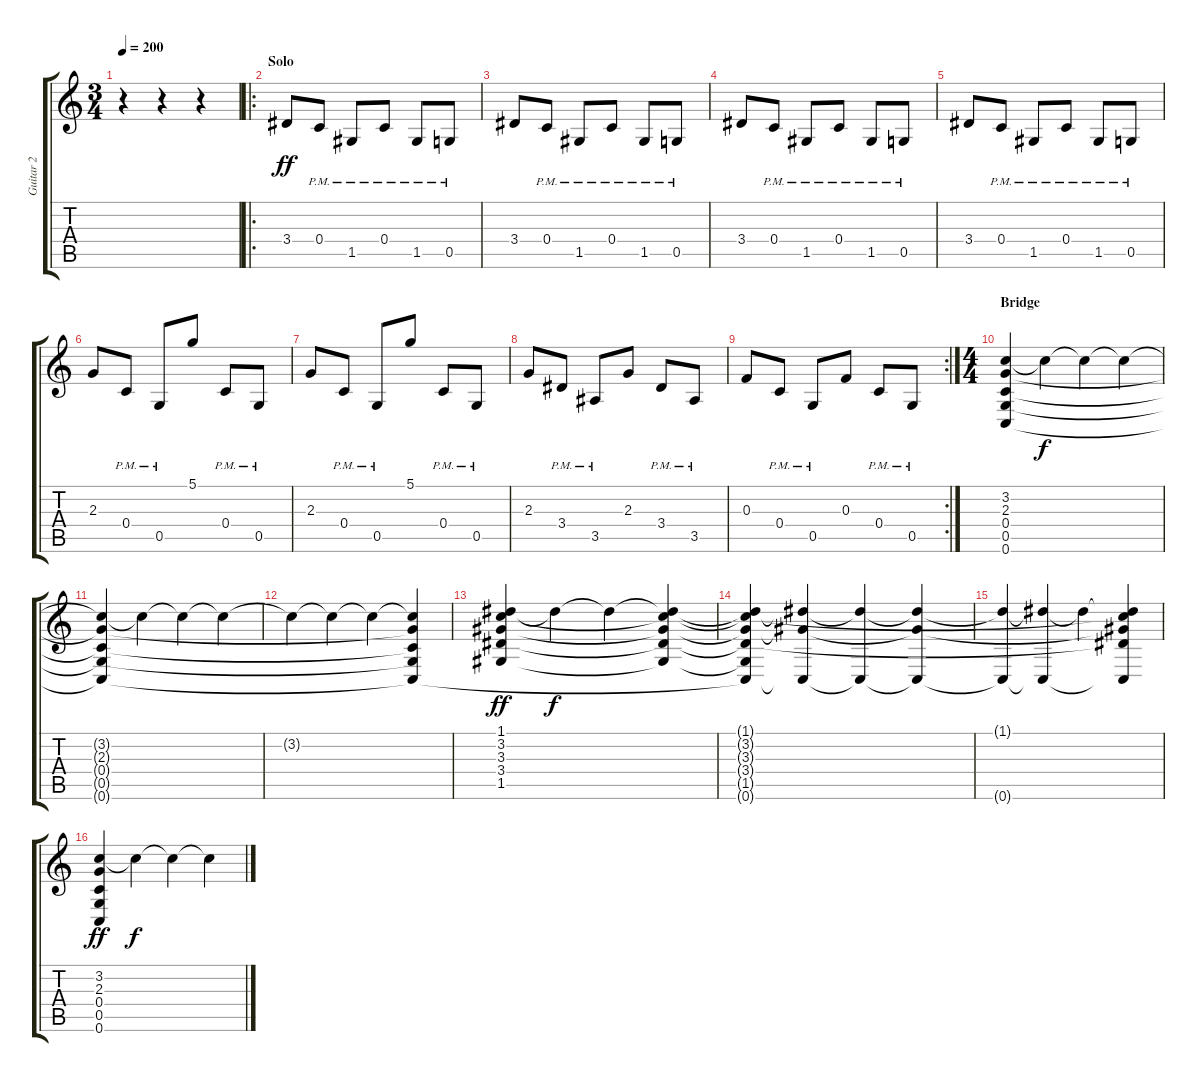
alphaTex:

\track ("Guitar 2" "Guitar 2") {instrument distortionguitar}
\staff {score tabs}
\tuning (D4 A3 F3 C3 G2 C2) {hide}
\ts (3 4)
\tempo 200
\clef g2
\ks c
r.4{dy f} r.4 r.4 |
\ro
\section ("" "Solo")
3.4.8{dy ff volume 16} 0.4{pm}.8 1.5{pm}.8 0.4{pm}.8 1.5{pm}.8 0.5{pm}.8 |
3.4.8 0.4{pm}.8 1.5{pm}.8 0.4{pm}.8 1.5{pm}.8 0.5{pm}.8 |
3.4.8 0.4{pm}.8 1.5{pm}.8 0.4{pm}.8 1.5{pm}.8 0.5{pm}.8 |
3.4.8 0.4{pm}.8 1.5{pm}.8 0.4{pm}.8 1.5{pm}.8 0.5{pm}.8 |
2.3.8 0.4{pm}.8 0.5{pm}.8 5.1.8 0.4{pm}.8 0.5{pm}.8 |
2.3.8 0.4{pm}.8 0.5{pm}.8 5.1.8 0.4{pm}.8 0.5{pm}.8 |
2.3.8 3.4{pm}.8 3.5{pm}.8 2.3.8 3.4{pm}.8 3.5{pm}.8 |
\rc 2
0.3.8 0.4{pm}.8 0.5{pm}.8 0.3.8 0.4{pm}.8 0.5{pm}.8 |
\ts (4 4)
\section ("" "Bridge")
(3.2 2.3 0.4 0.5 0.6).4 3.2{t}.4{dy f} 3.2{t}.4 3.2{t}.4 |
(3.2{t} 2.3{t} 0.4{t} 0.5{t} 0.6{t}).4 3.2{t}.4 3.2{t}.4 3.2{t}.4 |
3.2{t}.4 3.2{t}.4 3.2{t}.4 (3.2{t} 2.3{t} 0.4{t} 0.5{t} 0.6{t}).4 |
(1.1 3.2 3.3 3.4 1.5).4{dy ff} 1.1{t}.4{dy f} 1.1{t}.4 (1.1{t} 3.2{t} 3.3{t} 3.4{t} 1.5{t}).4 |
(1.1{t} 3.2{t} 3.3{t} 3.4{t} 1.5{t} 0.6{t}).4 (1.1{t} 3.3{t} 0.6{t}).4 (1.1{t} 0.6{t}).4 (1.1{t} 3.3{t} 0.6{t}).4 |
(1.1{t} 0.6{t}).4 (1.1{t} 0.6{t}).4 1.1{t}.4 (1.1{t} 3.2{t} 3.3{t} 3.4{t} 0.6{t}).4 |
(3.2 2.3 0.4 0.5 0.6).4{dy ff} 3.2{t}.4{dy f} 3.2{t}.4 3.2{t}.4
